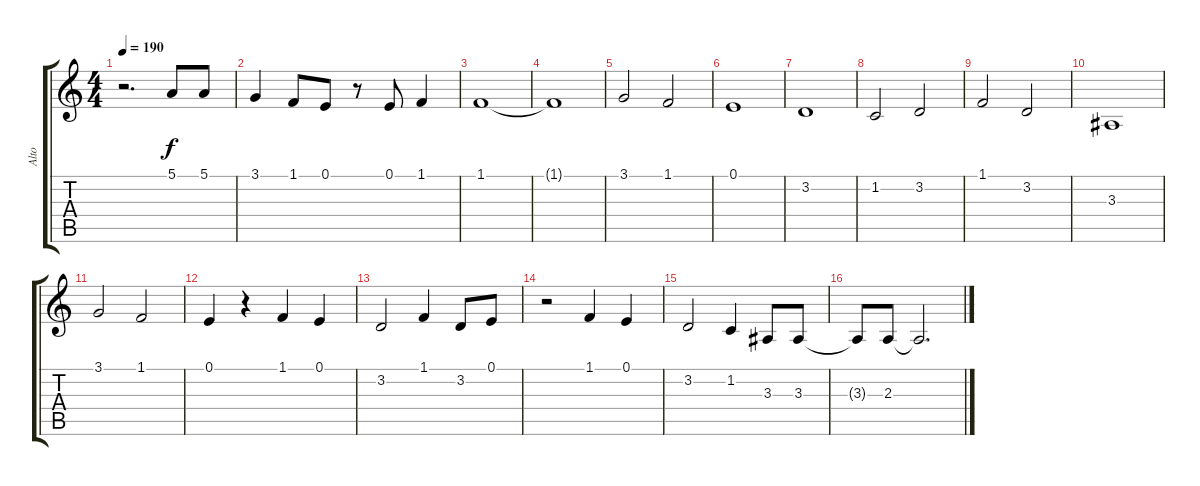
\track ("Alto" "Alto") {instrument voiceoohs}
\staff {score tabs}
\tuning (E4 B3 G3 D3 A2 E2) {hide}
\ts (4 4)
\tempo 190
\clef g2
\ks c
r.2{d dy f} 5.1.8 5.1.8 |
3.1.4 1.1.8 0.1.8 r.8 0.1.8 1.1.4 |
1.1.1 |
1.1{t}.1 |
3.1.2 1.1.2 |
0.1.1 |
3.2.1 |
1.2.2 3.2.2 |
1.1.2 3.2.2 |
3.3.1 |
3.1.2 1.1.2 |
0.1.4 r.4 1.1.4 0.1.4 |
3.2.2 1.1.4 3.2.8 0.1.8 |
r.2 1.1.4 0.1.4 |
3.2.2 1.2.4 3.3.8 3.3.8 |
3.3{t}.8 2.3.8 2.3{t}.2{d}
